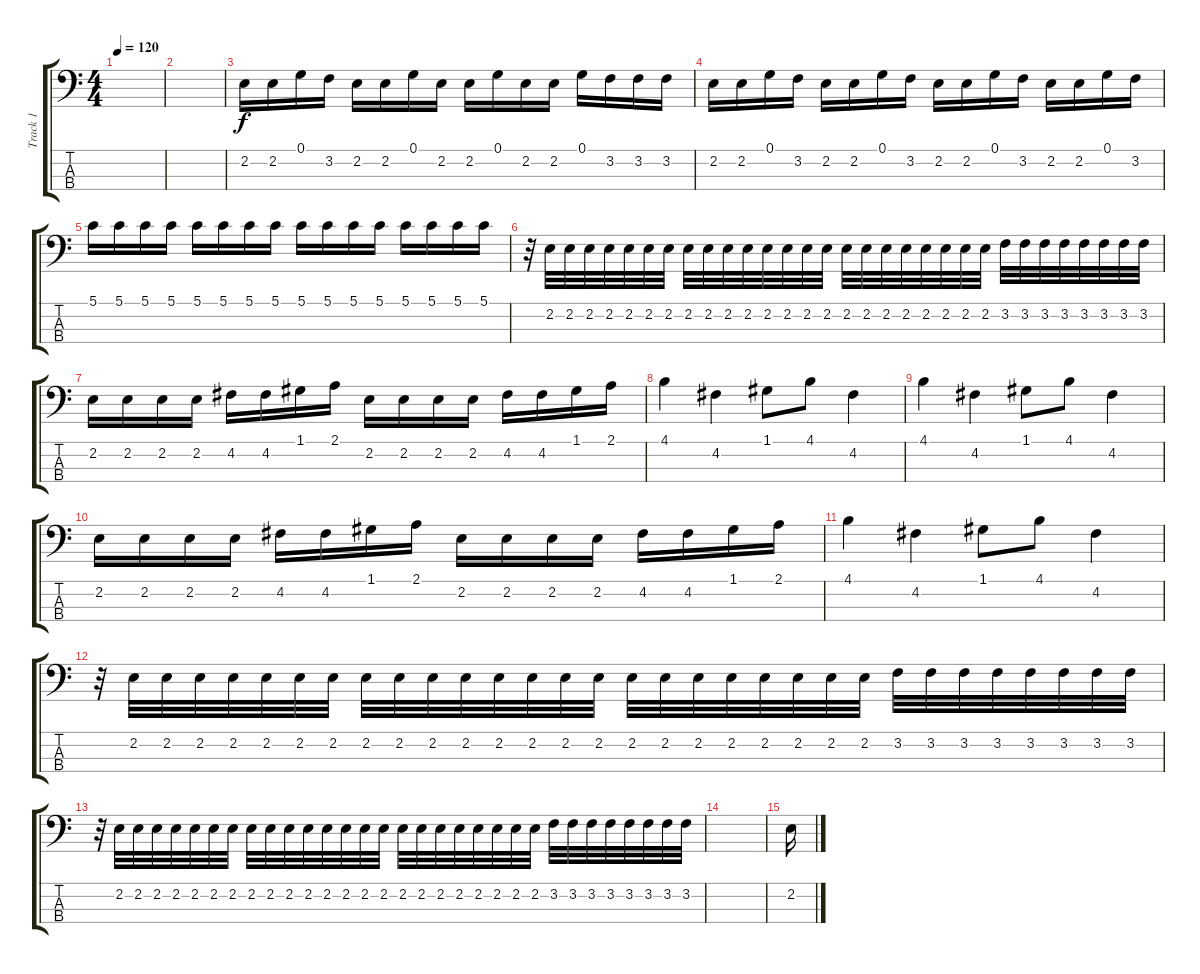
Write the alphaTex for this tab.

\track ("Track 1" "Track 1") {instrument electricbassfinger}
\staff {score tabs}
\tuning (G2 D2 A1 E1) {hide}
\ts (4 4)
\tempo 120
\clef f4
\ks c
|
|
2.2.16 2.2.16 0.1.16 3.2.16 2.2.16 2.2.16 0.1.16 2.2.16 2.2.16 0.1.16 2.2.16 2.2.16 0.1.16 3.2.16 3.2.16 3.2.16 |
2.2.16 2.2.16 0.1.16 3.2.16 2.2.16 2.2.16 0.1.16 3.2.16 2.2.16 2.2.16 0.1.16 3.2.16 2.2.16 2.2.16 0.1.16 3.2.16 |
5.1.16 5.1.16 5.1.16 5.1.16 5.1.16 5.1.16 5.1.16 5.1.16 5.1.16 5.1.16 5.1.16 5.1.16 5.1.16 5.1.16 5.1.16 5.1.16 |
r.32 2.2.32 2.2.32 2.2.32 2.2.32 2.2.32 2.2.32 2.2.32 2.2.32 2.2.32 2.2.32 2.2.32 2.2.32 2.2.32 2.2.32 2.2.32 2.2.32 2.2.32 2.2.32 2.2.32 2.2.32 2.2.32 2.2.32 2.2.32 3.2.32 3.2.32 3.2.32 3.2.32 3.2.32 3.2.32 3.2.32 3.2.32 |
2.2.16 2.2.16 2.2.16 2.2.16 4.2.16 4.2.16 1.1.16 2.1.16 2.2.16 2.2.16 2.2.16 2.2.16 4.2.16 4.2.16 1.1.16 2.1.16 |
4.1.4 4.2.4 1.1.8 4.1.8 4.2.4 |
4.1.4 4.2.4 1.1.8 4.1.8 4.2.4 |
2.2.16 2.2.16 2.2.16 2.2.16 4.2.16 4.2.16 1.1.16 2.1.16 2.2.16 2.2.16 2.2.16 2.2.16 4.2.16 4.2.16 1.1.16 2.1.16 |
4.1.4 4.2.4 1.1.8 4.1.8 4.2.4 |
r.32 2.2.32 2.2.32 2.2.32 2.2.32 2.2.32 2.2.32 2.2.32 2.2.32 2.2.32 2.2.32 2.2.32 2.2.32 2.2.32 2.2.32 2.2.32 2.2.32 2.2.32 2.2.32 2.2.32 2.2.32 2.2.32 2.2.32 2.2.32 3.2.32 3.2.32 3.2.32 3.2.32 3.2.32 3.2.32 3.2.32 3.2.32 |
r.32 2.2.32 2.2.32 2.2.32 2.2.32 2.2.32 2.2.32 2.2.32 2.2.32 2.2.32 2.2.32 2.2.32 2.2.32 2.2.32 2.2.32 2.2.32 2.2.32 2.2.32 2.2.32 2.2.32 2.2.32 2.2.32 2.2.32 2.2.32 3.2.32 3.2.32 3.2.32 3.2.32 3.2.32 3.2.32 3.2.32 3.2.32 |
|
2.2.16
